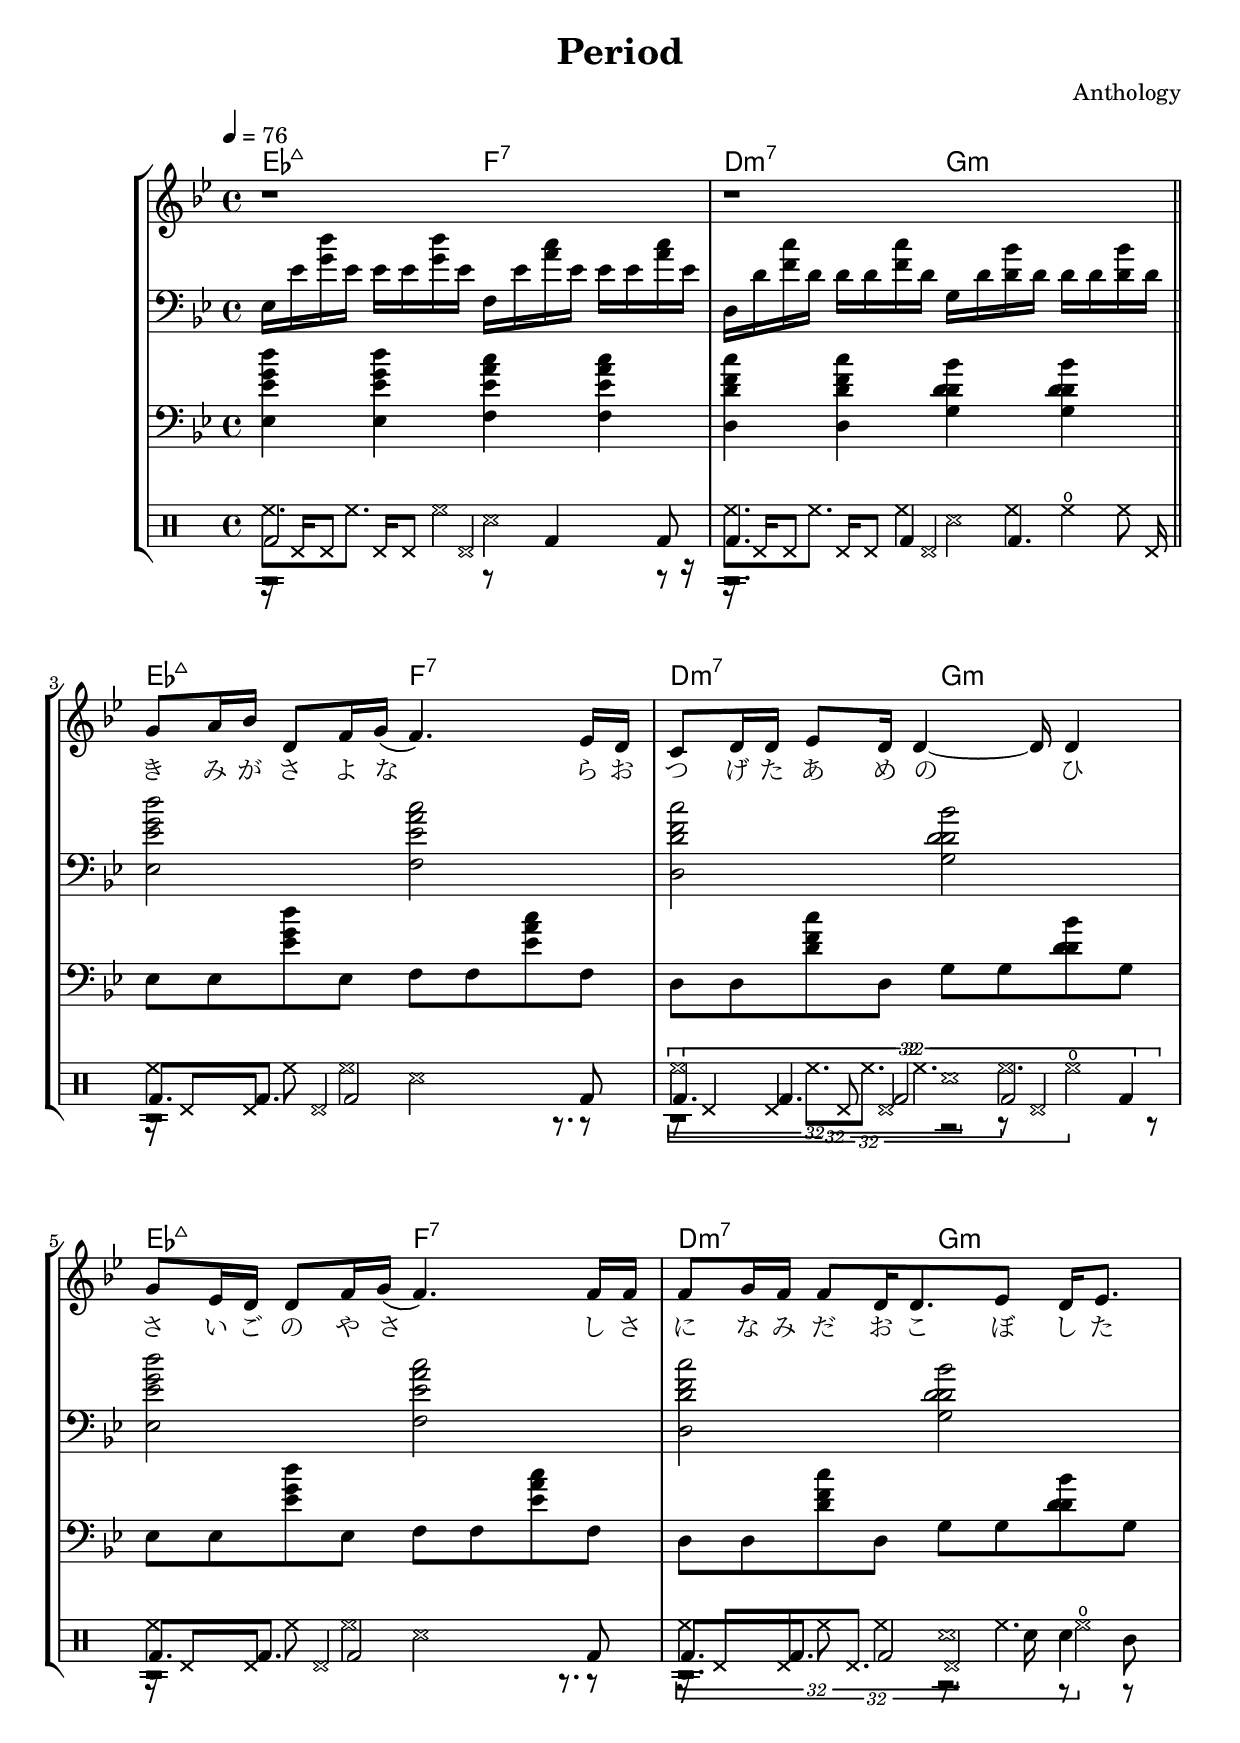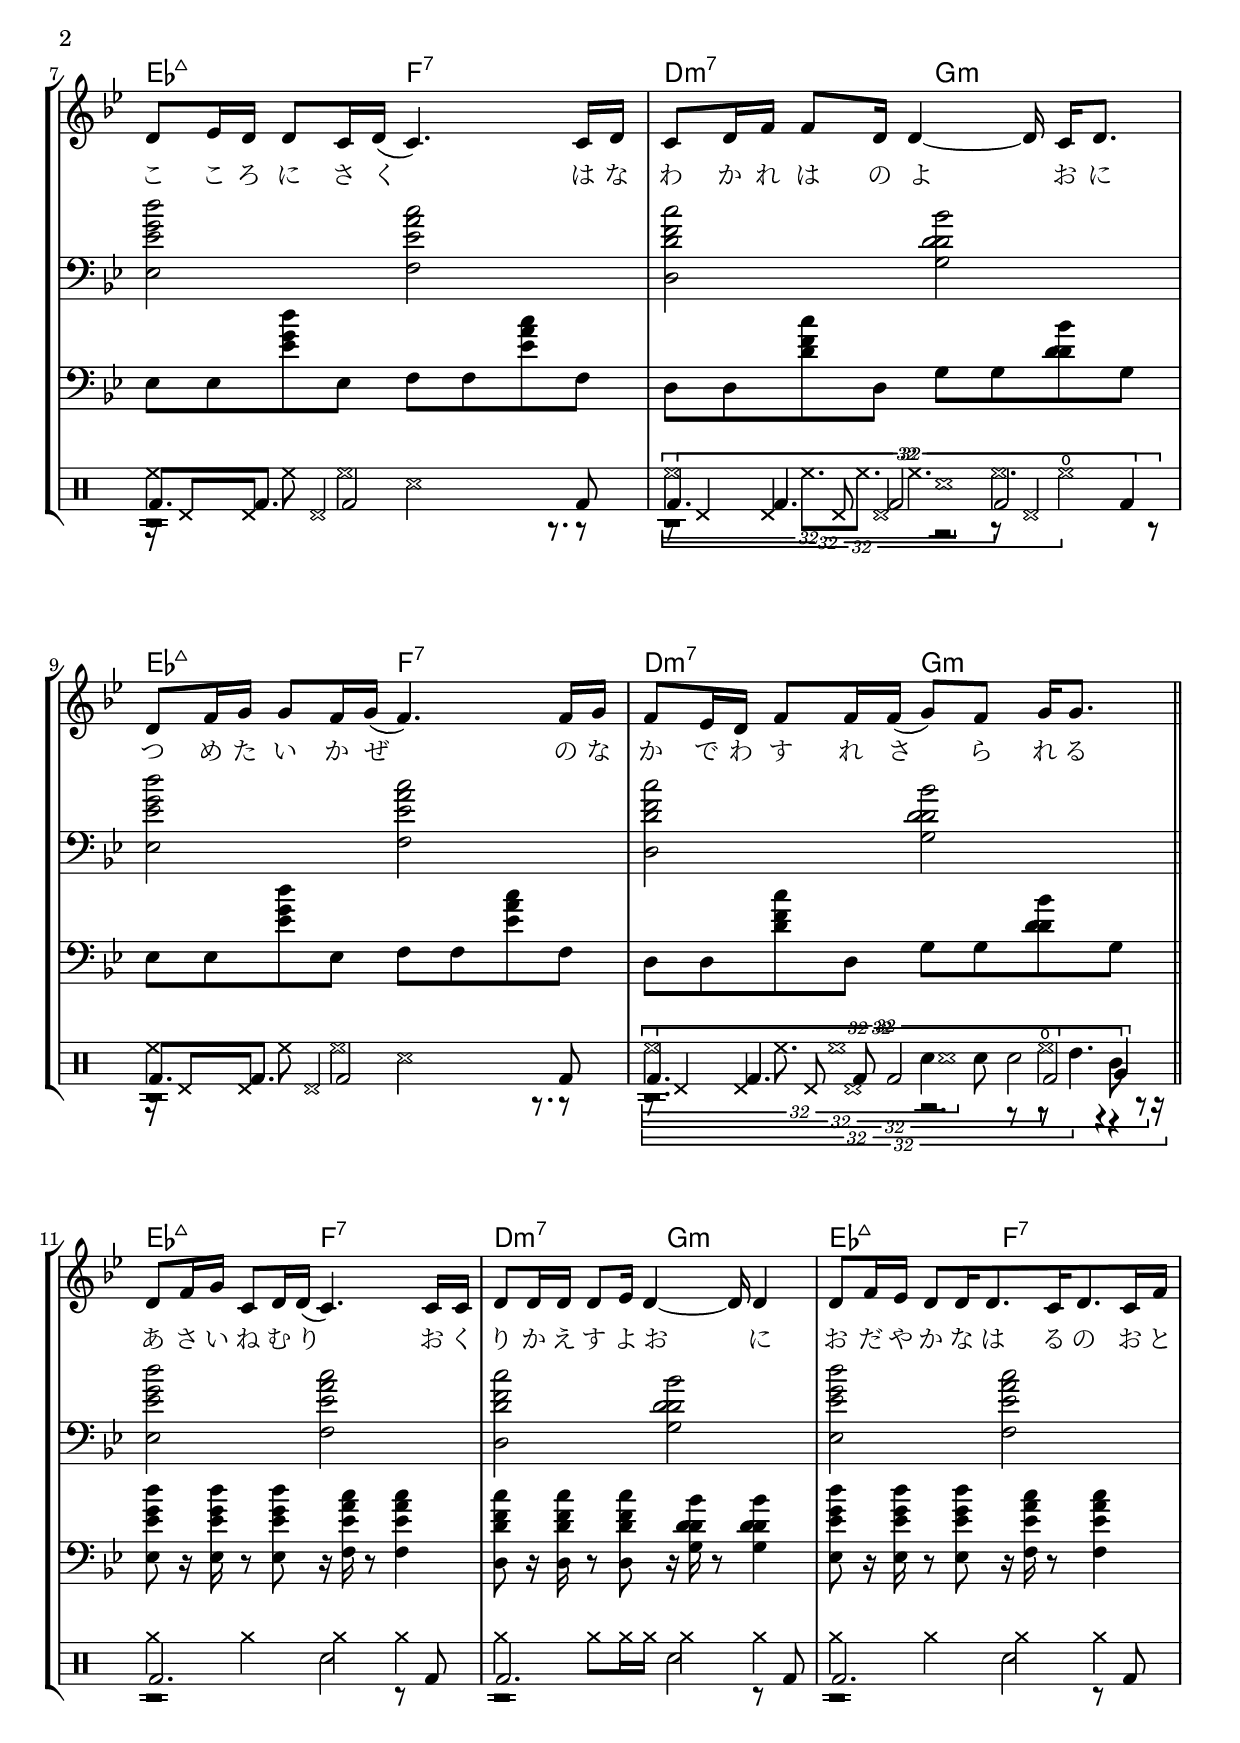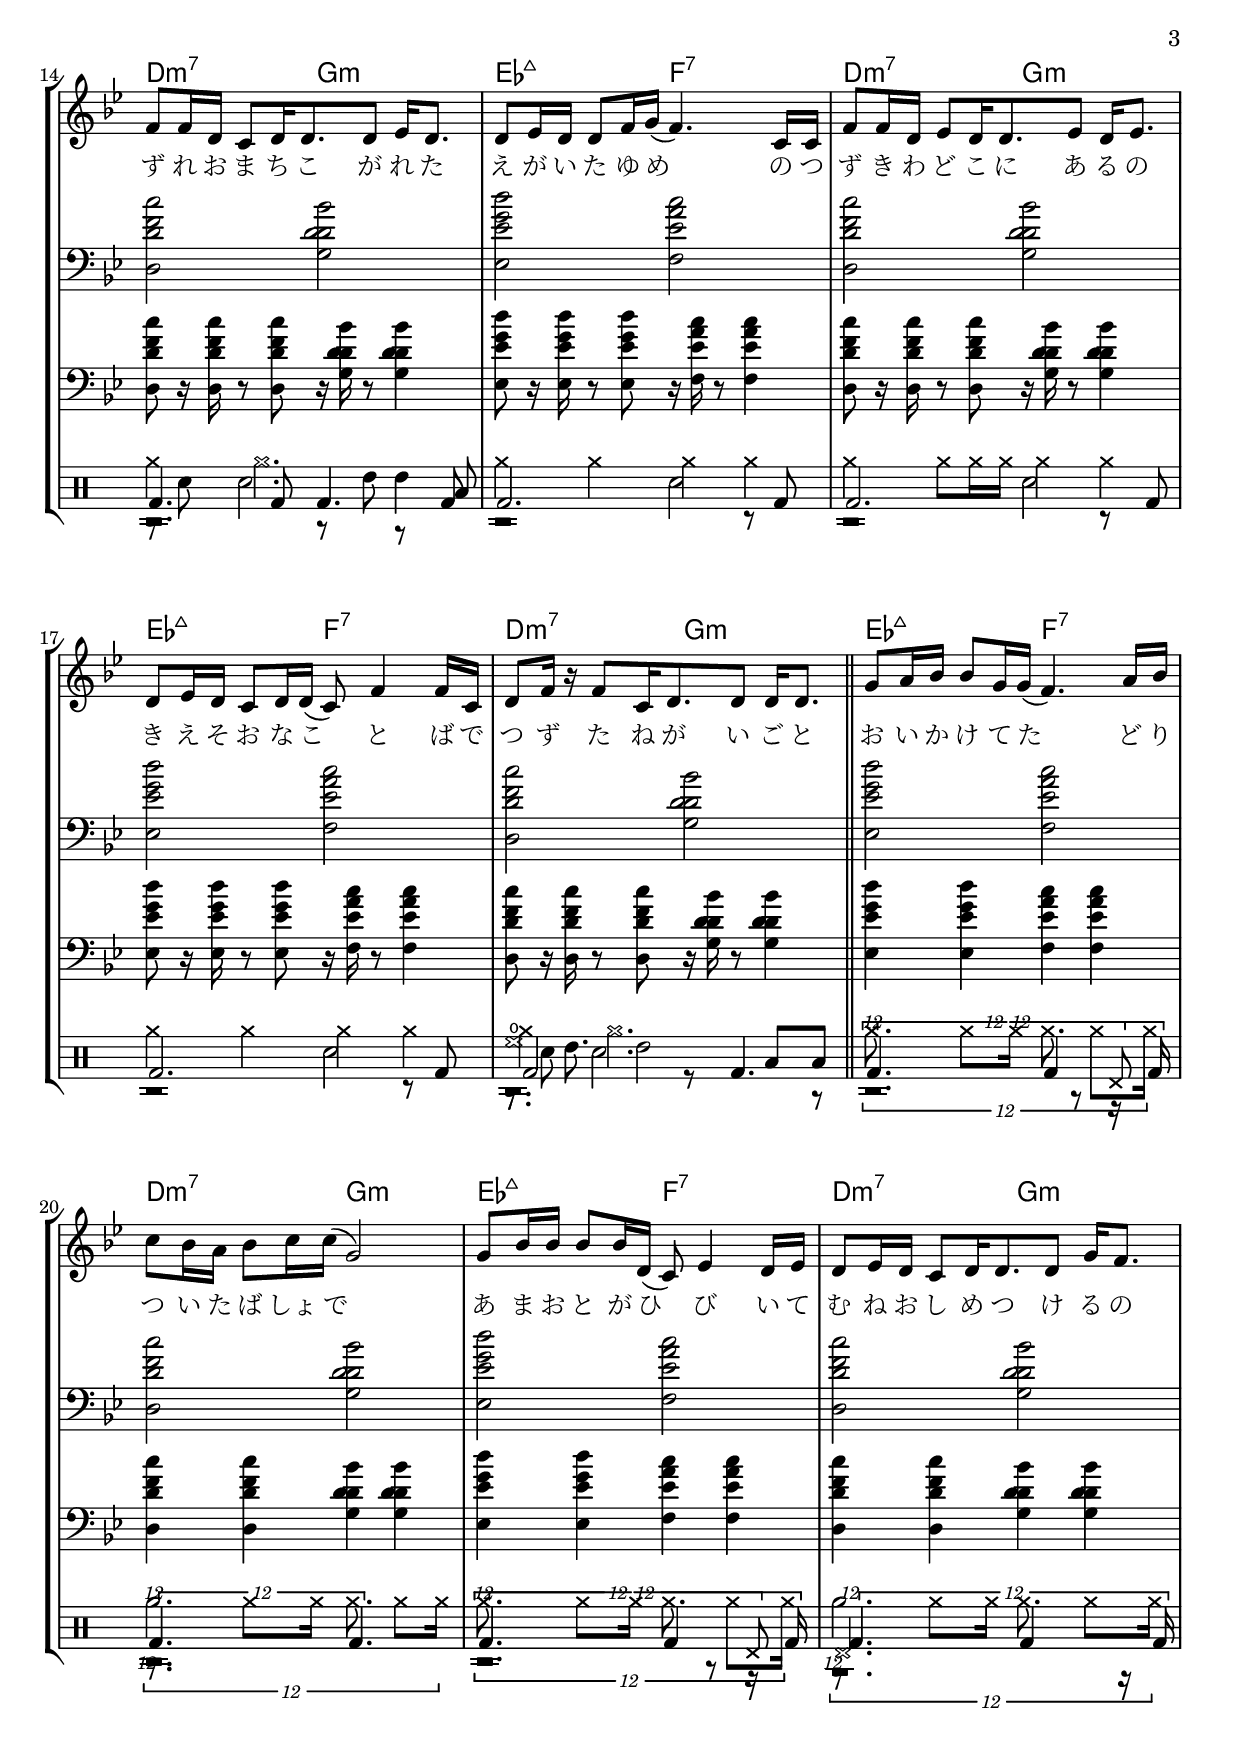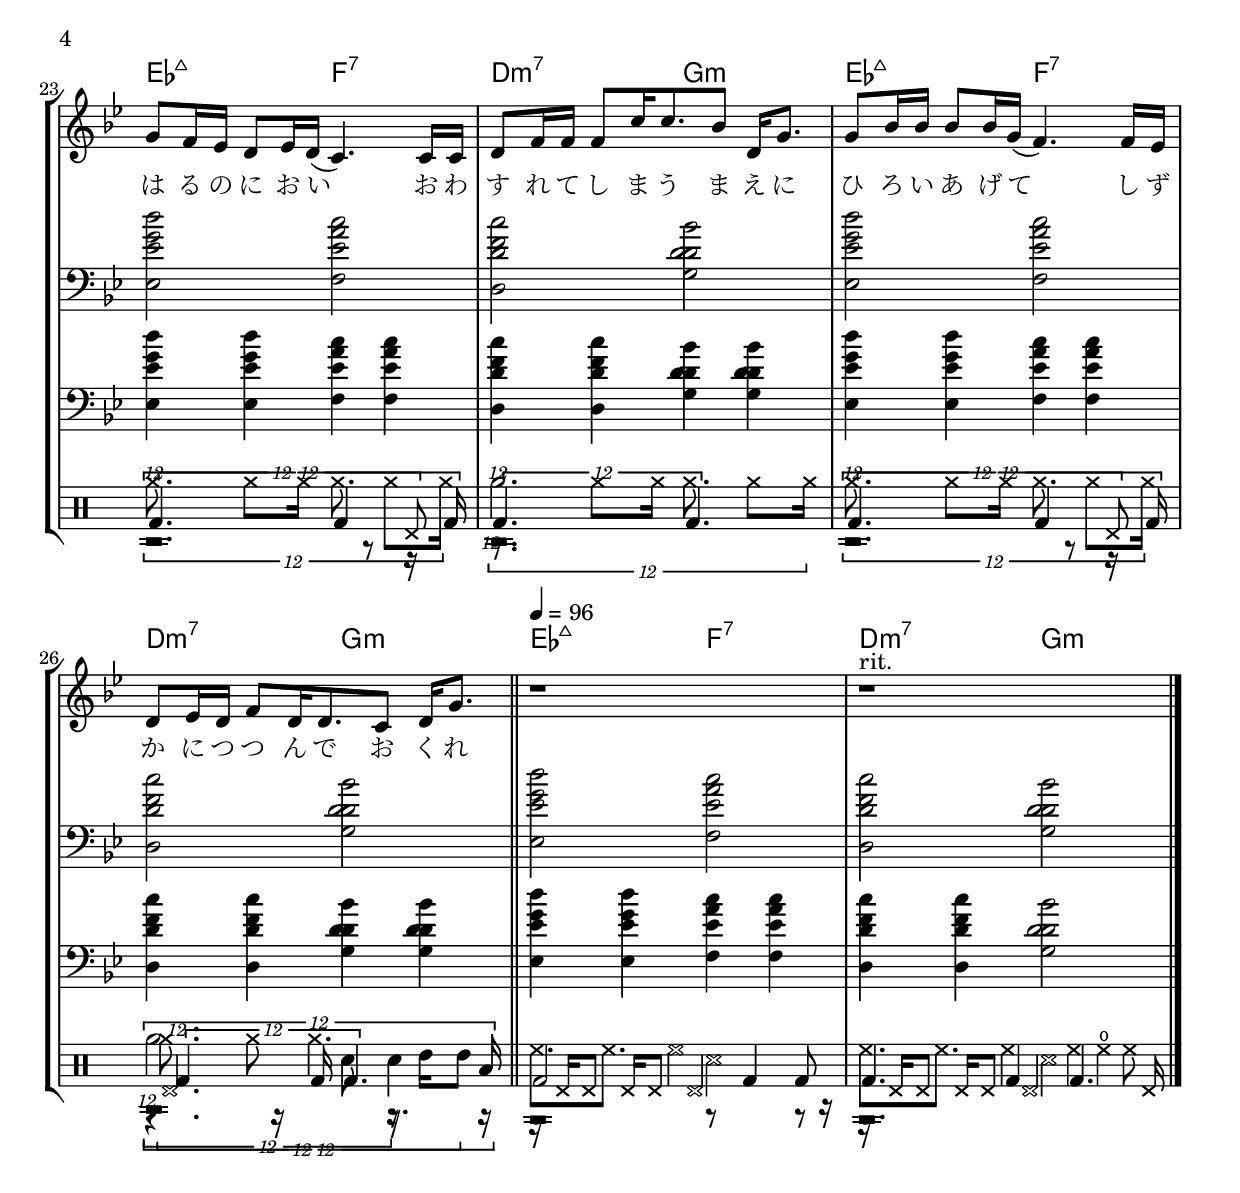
\version "2.12.1"

\header {
	title = \markup {Period}
	composer = \markup \center-column {Anthology}
}

harmony = \chordmode {
	es2:maj7 f:7 d:min7 g:m 

	es:maj7 f:7 d:min7 g:m es:maj7 f:7 d:min7 g:m es:maj7 f:7 d:min7 g:m es:maj7 f:7 d:min7 g:m 

	es:maj7 f:7 d:min7 g:m es:maj7 f:7 d:min7 g:m es:maj7 f:7 d:min7 g:m es:maj7 f:7 d:min7 g:m 

	es:maj7 f:7 d:min7 g:m es:maj7 f:7 d:min7 g:m es:maj7 f:7 d:min7 g:m es:maj7 f:7 d:min7 g:m 

	es:maj7 f:7 d:min7 g:m 
}

melody = {
	\key bes \major
	\tempo 4 = 76
	r1 | r1   
	\set Staff.midiInstrument = #"Shakuhachi"
	g'8  a'16  bes'16  d'8  f'16  g'16  (f'4.)  es'16  d'16 
	c'8  d'16  d'16  es'8  d'16  d'4~d'16  d'4 
	g'8  es'16  d'16  d'8  f'16  g'16  (f'4.)  f'16  f'16 
	f'8  g'16  f'16  f'8  d'16  d'8.  es'8  d'16  es'8. 
	d'8  es'16  d'16  d'8  c'16  d'16  (c'4.)  c'16  d'16 
	c'8  d'16  f'16  f'8  d'16  d'4~d'16  c'16  d'8. 
	d'8  f'16  g'16  g'8  f'16  g'16  (f'4.)  f'16  g'16 
	f'8  es'16  d'16  f'8  f'16  f'16  (g'8)  f'8  g'16  g'8.
	\set Staff.midiInstrument = #"Shamisen"
	d'8  f'16  g'16  c'8  d'16  d'16  (c'4.)  c'16  c'16 
	d'8  d'16  d'16  d'8  es'16  d'4~d'16  d'4 
	d'8  f'16  es'16  d'8  d'16  d'8.  c'16  d'8.  c'16  f'16 
	f'8  f'16  d'16  c'8  d'16  d'8.  d'8  es'16  d'8. 
	d'8  es'16  d'16  d'8  f'16  g'16  (f'4.)  c'16  c'16 
	f'8  f'16  d'16  es'8  d'16  d'8.  es'8  d'16  es'8. 
	d'8  es'16  d'16  c'8  d'16  d'16  (c'8)  f'4  f'16  c'16 
	d'8  f'16  r16  f'8  c'16  d'8.  d'8  d'16  d'8.
	\set Staff.midiInstrument = #"Koto"
	g'8  a'16  bes'16  bes'8  g'16  g'16  (f'4.)  a'16  bes'16 
	c''8  bes'16  a'16  bes'8  c''16  c''16  (g'2) 
	g'8  bes'16  bes'16  bes'8  bes'16  d'16  (c'8)  es'4  d'16  es'16 
	d'8  es'16  d'16  c'8  d'16  d'8.  d'8  g'16  f'8. 
	g'8  f'16  es'16  d'8  es'16  d'16  (c'4.)  c'16  c'16 
	d'8  f'16  f'16  f'8  c''16  c''8.  bes'8  d'16  g'8. 
	g'8  bes'16  bes'16  bes'8  bes'16  g'16  (f'4.)  f'16  es'16 
	d'8  es'16  d'16  f'8  d'16  d'8.  c'8  d'16  g'8.
	\tempo 4 = 96
	r1 | r1^"rit." \bar "|."
}

words = \lyricmode {
	
	き  み  が  さ  よ  な  ら  お  つ  げ  た  あ  め  の  ひ  さ  い  ご  の  や  さ  し  さ  に  な  み  だ  お  こ  ぼ  し  た  こ  こ  ろ  に  さ  く  は  な  わ  か  れ  は  の  よ  お  に  つ  め  た  い  か  ぜ  の  な  か  で  わ  す  れ  さ  ら  れ  る  
	あ  さ  い  ね  む  り  お  く  り  か  え  す  よ  お  に  お  だ  や  か  な  は  る  の  お  と  ず  れ  お  ま  ち  こ  が  れ  た  え  が  い  た  ゆ  め  の  つ  ず  き  わ  ど  こ  に  あ  る  の  き  え  そ  お  な  こ  と  ば  で  つ  ず  た  ね  が  い  ご  と  
	お  い  か  け  て  た  ど  り  つ  い  た  ば  しょ  で  あ  ま  お  と  が  ひ  び  い  て  む  ね  お  し  め  つ  け  る  の  は  る  の  に  お  い  お  わ  す  れ  て  し  ま  う  ま  え  に  ひ  ろ  い  あ  げ  て  し  ず  か  に  つ  つ  ん  で  お  く  れ  
	
}

tempochange = {
	\tempo 4 = 76
	r1 | r1 \bar "||"
	\tempo 4 = 76
	r1 | r1 | r1 | r1 | r1 | r1 | r1 | r1 \bar "||"
	\tempo 4 = 76
	r1 | r1 | r1 | r1 | r1 | r1 | r1 | r1 \bar "||"
	\tempo 4 = 76
	r1 | r1 | r1 | r1 | r1 | r1 | r1 | r1 \bar "||"
	\tempo 4 = 96
	r1 | \tempo 4 = 72 r2 \tempo 4 = 64 r2 \bar "|."
}

mainacc = {
	\clef bass
	\set Staff.midiInstrument = #"Honky-tonk"
	\key bes \major
	\tempo 4 = 76
	es16 es' <g' d''> es' es' es' <g' d''> es'
	f16 es' <a' c''> es' es' es' <a' c''> es'
	d16 d' <f' c''> d' d' d' <f' c''> d'
	g16 d' <d' bes'> d' d' d' <d' bes'> d'
	\bar "||"

	\set Staff.midiInstrument = #"Electric Grand"
	<es es' g' d''>2
	<f es' a' c''>2
	<d d' f' c''>2
	<g d' d' bes'>2
	<es es' g' d''>2
	<f es' a' c''>2
	<d d' f' c''>2
	<g d' d' bes'>2
	<es es' g' d''>2
	<f es' a' c''>2
	<d d' f' c''>2
	<g d' d' bes'>2
	<es es' g' d''>2
	<f es' a' c''>2
	<d d' f' c''>2
	<g d' d' bes'>2
	\bar "||"

	\set Staff.midiInstrument = #"Electric Piano 1"
	<es es' g' d''>2
	<f es' a' c''>2
	<d d' f' c''>2
	<g d' d' bes'>2
	<es es' g' d''>2
	<f es' a' c''>2
	<d d' f' c''>2
	<g d' d' bes'>2
	<es es' g' d''>2
	<f es' a' c''>2
	<d d' f' c''>2
	<g d' d' bes'>2
	<es es' g' d''>2
	<f es' a' c''>2
	<d d' f' c''>2
	<g d' d' bes'>2
	\bar "||"

	\set Staff.midiInstrument = #"Electric Piano2"
	<es es' g' d''>2
	<f es' a' c''>2
	<d d' f' c''>2
	<g d' d' bes'>2
	<es es' g' d''>2
	<f es' a' c''>2
	<d d' f' c''>2
	<g d' d' bes'>2
	<es es' g' d''>2
	<f es' a' c''>2
	<d d' f' c''>2
	<g d' d' bes'>2
	<es es' g' d''>2
	<f es' a' c''>2
	<d d' f' c''>2
	<g d' d' bes'>2
	\bar "||"

	\set Staff.midiInstrument = #"Honky-tonk"
	\tempo 4 = 96
	<es es' g' d''>2
	<f es' a' c''>2
	<d d' f' c''>2
	<g d' d' bes'>2
	\bar "|."
}

subacc = {
	\clef bass
	\set Staff.midiInstrument = #"Acoustic grand"
	\key bes \major
	\tempo 4 = 76
	<es es' g' d''>4 <es es' g' d''>4
	<f es' a' c''>4 <f es' a' c''>4
	<d d' f' c''>4 <d d' f' c''>4
	<g d' d' bes'>4 <g d' d' bes'>4
	\bar "||"

	\set Staff.midiInstrument = #"Acoustic grand"
	es8 es8 <es' g' d''>8 es8
	f8 f8 <es' a' c''>8 f8
	d8 d8 <d' f' c''>8 d8
	g8 g8 <d' d' bes'>8 g8
	es8 es8 <es' g' d''>8 es8
	f8 f8 <es' a' c''>8 f8
	d8 d8 <d' f' c''>8 d8
	g8 g8 <d' d' bes'>8 g8
	es8 es8 <es' g' d''>8 es8
	f8 f8 <es' a' c''>8 f8
	d8 d8 <d' f' c''>8 d8
	g8 g8 <d' d' bes'>8 g8
	es8 es8 <es' g' d''>8 es8
	f8 f8 <es' a' c''>8 f8
	d8 d8 <d' f' c''>8 d8
	g8 g8 <d' d' bes'>8 g8
	\bar "||"

	\set Staff.midiInstrument = #"Koto"
	<es es' g' d''>8 r16 <es es' g' d''>16 r8     <es es' g' d''>8
	r16 <f es' a' c''>16 r8     <f es' a' c''>4
	<d d' f' c''>8 r16 <d d' f' c''>16 r8     <d d' f' c''>8
	r16 <g d' d' bes'>16 r8     <g d' d' bes'>4
	<es es' g' d''>8 r16 <es es' g' d''>16 r8     <es es' g' d''>8
	r16 <f es' a' c''>16 r8     <f es' a' c''>4
	<d d' f' c''>8 r16 <d d' f' c''>16 r8     <d d' f' c''>8
	r16 <g d' d' bes'>16 r8     <g d' d' bes'>4
	<es es' g' d''>8 r16 <es es' g' d''>16 r8     <es es' g' d''>8
	r16 <f es' a' c''>16 r8     <f es' a' c''>4
	<d d' f' c''>8 r16 <d d' f' c''>16 r8     <d d' f' c''>8
	r16 <g d' d' bes'>16 r8     <g d' d' bes'>4
	<es es' g' d''>8 r16 <es es' g' d''>16 r8     <es es' g' d''>8
	r16 <f es' a' c''>16 r8     <f es' a' c''>4
	<d d' f' c''>8 r16 <d d' f' c''>16 r8     <d d' f' c''>8
	r16 <g d' d' bes'>16 r8     <g d' d' bes'>4
	\bar "||"

	\set Staff.midiInstrument = #"Koto"
	<es es' g' d''>4 <es es' g' d''>4
	<f es' a' c''>4 <f es' a' c''>4
	<d d' f' c''>4 <d d' f' c''>4
	<g d' d' bes'>4 <g d' d' bes'>4
	<es es' g' d''>4 <es es' g' d''>4
	<f es' a' c''>4 <f es' a' c''>4
	<d d' f' c''>4 <d d' f' c''>4
	<g d' d' bes'>4 <g d' d' bes'>4
	<es es' g' d''>4 <es es' g' d''>4
	<f es' a' c''>4 <f es' a' c''>4
	<d d' f' c''>4 <d d' f' c''>4
	<g d' d' bes'>4 <g d' d' bes'>4
	<es es' g' d''>4 <es es' g' d''>4
	<f es' a' c''>4 <f es' a' c''>4
	<d d' f' c''>4 <d d' f' c''>4
	<g d' d' bes'>4 <g d' d' bes'>4
	\bar "||"

	\set Staff.midiInstrument = #"Koto"
	\tempo 4 = 96
	<es es' g' d''>4 <es es' g' d''>4
	<f es' a' c''>4 <f es' a' c''>4
	<d d' f' c''>4 <d d' f' c''>4
	<g d' d' bes'>2
	\bar "|."
}

percA = {
	\drummode {
	r1  |r2. hho4  \bar "||"
	hh4 hh8 hh2 r8  |\times 16/32{ hh2 hh8. hh8. hh4. hh2. } |hh4 hh8 hh2 r8  |hh4 hh8 hh4 hh4.  |hh4 hh8 hh2 r8  |\times 16/32{ hh2 hh8. hh8. hh4. hh2. } |hh4 hh8 hh2 r8  |\times 16/32{ hh2 hh8. hh1 r4 r16 } \bar "||"
	cymr4 cymr4 cymr4 cymr4  |cymr4 cymr8 cymr16 cymr16 cymr4 cymr4  |cymr4 cymr4 cymr4 cymr4  |cymr4 cymr2.  |cymr4 cymr4 cymr4 cymr4  |cymr4 cymr8 cymr16 cymr16 cymr4 cymr4  |cymr4 cymr4 cymr4 cymr4  |cymr4 cymr2.  \bar "||"
	\times 16/12{ cymr8. cymr8 cymr16 cymr8. cymr8 cymr16 } |\times 16/12{ r8. cymr8 cymr16 cymr8. cymr8 cymr16 } |\times 16/12{ cymr8. cymr8 cymr16 cymr8. cymr8 cymr16 } |\times 16/12{ r8. cymr8 cymr16 cymr8. cymr8 cymr16 } |\times 16/12{ cymr8. cymr8 cymr16 cymr8. cymr8 cymr16 } |\times 16/12{ r8. cymr8 cymr16 cymr8. cymr8 cymr16 } |\times 16/12{ cymr8. cymr8 cymr16 cymr8. cymr8 cymr16 } |\times 16/12{ cymr8. cymr8 cymr4. r16 } \bar "||"
	r1  |r2. hho4  \bar "|."
	}
}

percB = {
	\drummode {
	r16 hhp16 hhp8 hhp16 hhp8 hhp2 r16  |r16 hhp16 hhp8 hhp16 hhp8 hhp2 hhp16  \bar "||"
	r16 hhp8 hhp8 hhp2 r8.  |\times 16/32{ r8 hhp4 hhp4 hhp8 hhp2 r8 hhp2 r8 } |r16 hhp8 hhp8 hhp2 r8.  |r16 hhp8 hhp8 hhp8. hhp2  |r16 hhp8 hhp8 hhp2 r8.  |\times 16/32{ r8 hhp4 hhp4 hhp8 hhp2 r8 hhp2 r8 } |r16 hhp8 hhp8 hhp2 r8.  |\times 16/32{ r8 hhp4 hhp4 hhp8 hhp1 r4 } \bar "||"
	r2 sn2  |r2 sn2  |r2 sn2  |r8 sn8 sn2.  |r2 sn2  |r2 sn2  |r2 sn2  |r8 sn8 sn2.  \bar "||"
	\times 16/12{ r2 r8 hhp8 } |\times 16/12{ r2. } |\times 16/12{ r2 r8 hhp8 } |\times 16/12{ hhp2. } |\times 16/12{ r2 r8 hhp8 } |\times 16/12{ r2. } |\times 16/12{ r2 r8 hhp8 } |\times 16/12{ hhp2. } \bar "||"
	r16 hhp16 hhp8 hhp16 hhp8 hhp2 r16  |r16 hhp16 hhp8 hhp16 hhp8 hhp2 hhp16  \bar "|."
	}
}

percC = {
	\drummode {
	hh8. hh8. hh2 r8  |hh8. hh8. hh4 hh4 hh8  \bar "||"
	r1  |\times 16/32{ r1 r2 hho2 } |r1  |\times 16/32{ r1 r2 hho2 } |r1  |\times 16/32{ r1 r2 hho2 } |r1  |\times 16/32{ r1 r2 hho2 } \bar "||"
	bd2. r8 bd8  |bd2. r8 bd8  |bd2. r8 bd8  |bd4. bd8 bd4. bd8  |bd2. r8 bd8  |bd2. r8 bd8  |bd2. r8 bd8  |bd2 r8 bd4.  \bar "||"
	\times 16/12{ bd4. bd4 r16 bd16 } |\times 16/12{ bd4. bd4. } |\times 16/12{ bd4. bd4 r16 bd16 } |\times 16/12{ bd4. bd4 r16 bd16 } |\times 16/12{ bd4. bd4 r16 bd16 } |\times 16/12{ bd4. bd4. } |\times 16/12{ bd4. bd4 r16 bd16 } |\times 16/12{ bd4 r16 bd16 bd4. } \bar "||"
	hh8. hh8. hh2 r8  |hh8. hh8. hh4 hh4 hh8  \bar "|."
	}
}

percD = {
	\drummode {
	r2 ss2  |r2 ss2  \bar "||"
	bd8. bd8. bd2 bd8  |\times 16/32{ bd4. bd4. bd2 bd2 bd4 } |bd8. bd8. bd2 bd8  |bd8. bd8. bd2 r8  |bd8. bd8. bd2 bd8  |\times 16/32{ bd4. bd4. bd2 bd2 bd4 } |bd8. bd8. bd2 bd8  |\times 16/32{ bd4. bd4. bd8 bd2 r8 bd2 } \bar "||"
	r1 |r1 |r1 |r2 r8 tommh8 tommh4  |r1 |r1 |r1 |r8. tommh8. tommh2 r8  \bar "||"
	\times 16/12{ r2. } |\times 16/12{ rb2. } |\times 16/12{ r2. } |\times 16/12{ rb2. } |\times 16/12{ r2. } |\times 16/12{ rb2. } |\times 16/12{ r2. } |\times 16/12{ rb2. } \bar "||"
	r2 ss2  |r2 ss2  \bar "|."
	}
}

percE = {
	\drummode {
	bd2 r8 bd4 bd8  |bd4. bd4 bd4.  \bar "||"
	r2 ss2  |\times 16/32{ r1 ss1 } |r2 ss2  |\times 16/32{ r1 ss1 } |r2 ss2  |\times 16/32{ r1 ss1 } |r2 ss2  |\times 16/32{ r1 ss1 } \bar "||"
	r1 |r1 |r1 |r2. r8 toml8  |r1 |r1 |r1 |r2. toml8 toml8  \bar "||"
	r1 |r1 |r1 |r1 |r1 |r1 |r1 |\times 16/12{ r4. sn8 sn4 } \bar "||"
	bd2 r8 bd4 bd8  |bd4. bd4 bd4.  \bar "|."
	}
}

percF = {
	\drummode {
	r1 | r1 \bar "||"
	r1 |r1 |r1 |r2 r8. sn16 sn4  |r1 |r1 |r1 |\times 16/32{ r1 sn4 sn8 sn2 r8 } \bar "||"
	r1 |r1 |r1 |r1 |r1 |r1 |r1 |hho1  \bar "||"
	r1 |r1 |r1 |r1 |r1 |r1 |r1 |\times 16/12{ r2 r16 tommh16 tommh8 } \bar "||"
	r1 | r1 \bar "|."
	}
}

percG = {
	\drummode {
	r1 | r1 \bar "||"
	r1 |r1 |r1 |r2. r8 tomml8  |r1 |r1 |r1 |r2. r8 tomml8  \bar "||"
	r1 | r1 | r1 | r1 | r1 | r1 | r1 | r1 \bar "||"
	r1 |r1 |r1 |r1 |r1 |r1 |r1 |\times 16/12{ r2 r8. toml16 } \bar "||"
	r1 | r1 \bar "|."
	}
}

percH = {
	\drummode {
	r1 | r1 \bar "||"
	r1 |r1 |r1 |r1 |r1 |r1 |r1 |\times 16/32{ r1 r2 r8 tommh4. } \bar "||"
	r1 | r1 | r1 | r1 | r1 | r1 | r1 | r1 \bar "||"
	r1 | r1 | r1 | r1 | r1 | r1 | r1 | r1 \bar "||"
	r1 | r1 \bar "|."
	}
}

percI = {
	\drummode {
	r1 | r1 \bar "||"
	r1 |r1 |r1 |r1 |r1 |r1 |r1 |\times 16/32{ r1 r2. tomfh4 } \bar "||"
	r1 | r1 | r1 | r1 | r1 | r1 | r1 | r1 \bar "||"
	r1 | r1 | r1 | r1 | r1 | r1 | r1 | r1 \bar "||"
	r1 | r1 \bar "|."
	}
}

\score {
	<<
		\new StaffGroup <<
			\new ChordNames {\harmony}
			\new Voice = "melody" {\melody}
			\new Lyrics \lyricsto "melody" \words
			\new Staff = "mainacc" {\mainacc}
			\new Staff = "subacc" {\subacc}
			\new DrumStaff <<
				\new DrumVoice {\percA}
				\new DrumVoice {\percB}
				\new DrumVoice {\percC}
				\new DrumVoice {\percD}
				\new DrumVoice {\percE}
				\new DrumVoice {\percF}
				\new DrumVoice {\percG}
				\new DrumVoice {\percH}
				\new DrumVoice {\percI}
			>>
		>>
	>>
	\layout { }
}
